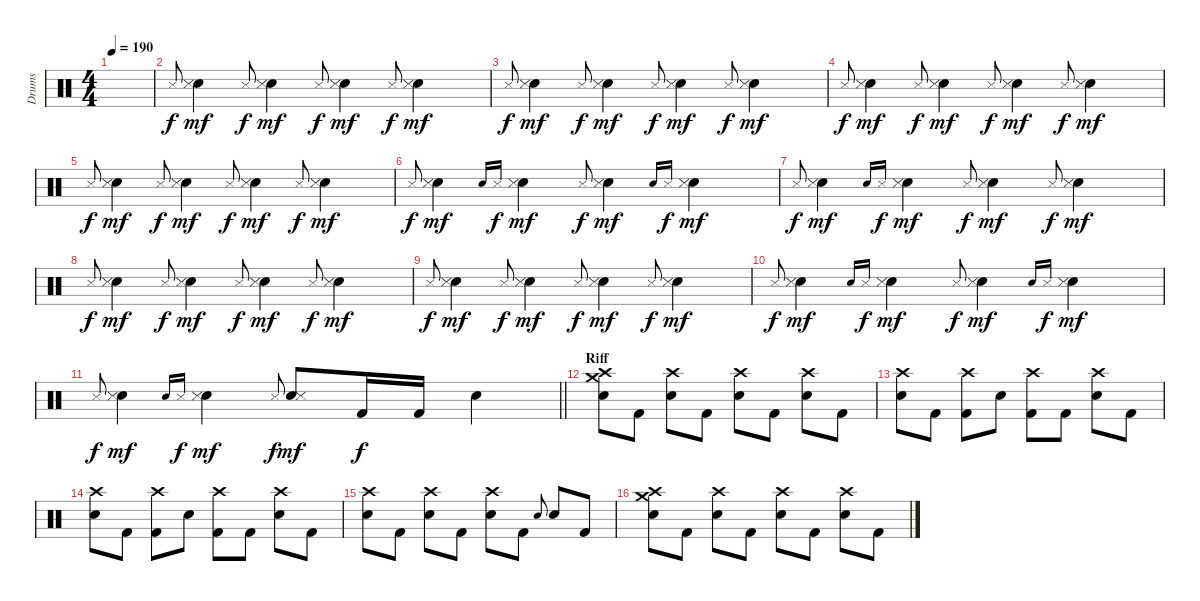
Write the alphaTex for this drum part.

\track ("Drums" "Drums") {instrument percussion}
\staff {score}
\articulation defaults
\ts (4 4)
\tempo 190
\clef neutral
\ks c
|
"Metronome (hit)".8{gr onbeat} ("Electric Snare (hit)" "Metronome (hit)").4{dy mf} "Metronome (hit)".8{gr onbeat dy f} ("Electric Snare (hit)" "Metronome (hit)").4{dy mf} "Metronome (hit)".8{gr onbeat dy f} ("Electric Snare (hit)" "Metronome (hit)").4{dy mf} "Metronome (hit)".8{gr onbeat dy f} ("Electric Snare (hit)" "Metronome (hit)").4{dy mf} |
"Metronome (hit)".8{gr onbeat dy f} ("Electric Snare (hit)" "Metronome (hit)").4{dy mf} "Metronome (hit)".8{gr onbeat dy f} ("Electric Snare (hit)" "Metronome (hit)").4{dy mf} "Metronome (hit)".8{gr onbeat dy f} ("Electric Snare (hit)" "Metronome (hit)").4{dy mf} "Metronome (hit)".8{gr onbeat dy f} ("Electric Snare (hit)" "Metronome (hit)").4{dy mf} |
"Metronome (hit)".8{gr onbeat dy f} ("Electric Snare (hit)" "Metronome (hit)").4{dy mf} "Metronome (hit)".8{gr onbeat dy f} ("Electric Snare (hit)" "Metronome (hit)").4{dy mf} "Metronome (hit)".8{gr onbeat dy f} ("Electric Snare (hit)" "Metronome (hit)").4{dy mf} "Metronome (hit)".8{gr onbeat dy f} ("Electric Snare (hit)" "Metronome (hit)").4{dy mf} |
"Metronome (hit)".8{gr onbeat dy f} ("Electric Snare (hit)" "Metronome (hit)").4{dy mf} "Metronome (hit)".8{gr onbeat dy f} ("Electric Snare (hit)" "Metronome (hit)").4{dy mf} "Metronome (hit)".8{gr onbeat dy f} ("Electric Snare (hit)" "Metronome (hit)").4{dy mf} "Metronome (hit)".8{gr onbeat dy f} ("Electric Snare (hit)" "Metronome (hit)").4{dy mf} |
"Metronome (hit)".8{gr onbeat dy f} ("Electric Snare (hit)" "Metronome (hit)").4{dy mf} "Electric Snare (hit)".16{gr onbeat} "Metronome (hit)".16{gr onbeat dy f} ("Electric Snare (hit)" "Metronome (hit)").4{dy mf} "Metronome (hit)".8{gr onbeat dy f} ("Electric Snare (hit)" "Metronome (hit)").4{dy mf} "Electric Snare (hit)".16{gr onbeat} "Metronome (hit)".16{gr onbeat dy f} ("Electric Snare (hit)" "Metronome (hit)").4{dy mf} |
"Metronome (hit)".8{gr onbeat dy f} ("Electric Snare (hit)" "Metronome (hit)").4{dy mf} "Electric Snare (hit)".16{gr onbeat} "Metronome (hit)".16{gr onbeat dy f} ("Electric Snare (hit)" "Metronome (hit)").4{dy mf} "Metronome (hit)".8{gr onbeat dy f} ("Electric Snare (hit)" "Metronome (hit)").4{dy mf} "Metronome (hit)".8{gr onbeat dy f} ("Electric Snare (hit)" "Metronome (hit)").4{dy mf} |
"Metronome (hit)".8{gr onbeat dy f} ("Electric Snare (hit)" "Metronome (hit)").4{dy mf} "Metronome (hit)".8{gr onbeat dy f} ("Electric Snare (hit)" "Metronome (hit)").4{dy mf} "Metronome (hit)".8{gr onbeat dy f} ("Electric Snare (hit)" "Metronome (hit)").4{dy mf} "Metronome (hit)".8{gr onbeat dy f} ("Electric Snare (hit)" "Metronome (hit)").4{dy mf} |
"Metronome (hit)".8{gr onbeat dy f} ("Electric Snare (hit)" "Metronome (hit)").4{dy mf} "Metronome (hit)".8{gr onbeat dy f} ("Electric Snare (hit)" "Metronome (hit)").4{dy mf} "Metronome (hit)".8{gr onbeat dy f} ("Electric Snare (hit)" "Metronome (hit)").4{dy mf} "Metronome (hit)".8{gr onbeat dy f} ("Electric Snare (hit)" "Metronome (hit)").4{dy mf} |
"Metronome (hit)".8{gr onbeat dy f} ("Electric Snare (hit)" "Metronome (hit)").4{dy mf} "Electric Snare (hit)".16{gr onbeat} "Metronome (hit)".16{gr onbeat dy f} ("Electric Snare (hit)" "Metronome (hit)").4{dy mf} "Metronome (hit)".8{gr onbeat dy f} ("Electric Snare (hit)" "Metronome (hit)").4{dy mf} "Electric Snare (hit)".16{gr onbeat} "Metronome (hit)".16{gr onbeat dy f} ("Electric Snare (hit)" "Metronome (hit)").4{dy mf} |
\barLineRight lightlight "Metronome (hit)".8{gr onbeat dy f}
("Electric Snare (hit)" "Metronome (hit)").4{dy mf} "Electric Snare (hit)".16{gr onbeat} "Metronome (hit)".16{gr onbeat dy f} ("Electric Snare (hit)" "Metronome (hit)").4{dy mf} "Metronome (hit)".8{gr onbeat dy f} ("Electric Snare (hit)" "Metronome (hit)").8{dy mf} "Kick (hit) 2".16{dy f} "Kick (hit) 2".16 "Electric Snare (hit)".4 |
\section ("" "Riff")
("Crash medium (hit)" "Crash high (hit)" "Electric Snare (hit)").8 "Kick (hit) 2".8 ("Crash high (hit)" "Electric Snare (hit)").8 "Kick (hit) 2".8 ("Crash high (hit)" "Electric Snare (hit)").8 "Kick (hit) 2".8 ("Crash high (hit)" "Electric Snare (hit)").8 "Kick (hit) 2".8 |
("Crash high (hit)" "Electric Snare (hit)").8 "Kick (hit) 2".8 ("Crash high (hit)" "Kick (hit) 2").8 "Electric Snare (hit)".8 ("Crash high (hit)" "Kick (hit) 2").8 "Kick (hit) 2".8 ("Crash high (hit)" "Electric Snare (hit)").8 "Kick (hit) 2".8 |
("Crash high (hit)" "Electric Snare (hit)").8 "Kick (hit) 2".8 ("Crash high (hit)" "Kick (hit) 2").8 "Electric Snare (hit)".8 ("Crash high (hit)" "Kick (hit) 2").8 "Kick (hit) 2".8 ("Crash high (hit)" "Electric Snare (hit)").8 "Kick (hit) 2".8 |
("Crash high (hit)" "Electric Snare (hit)").8 "Kick (hit) 2".8 ("Crash high (hit)" "Electric Snare (hit)").8 "Kick (hit) 2".8 ("Crash high (hit)" "Electric Snare (hit)").8 "Kick (hit) 2".8 "Electric Snare (hit)".8{gr onbeat} "Electric Snare (hit)".8 "Kick (hit) 2".8 |
("Crash medium (hit)" "Crash high (hit)" "Electric Snare (hit)").8 "Kick (hit) 2".8 ("Crash high (hit)" "Electric Snare (hit)").8 "Kick (hit) 2".8 ("Crash high (hit)" "Electric Snare (hit)").8 "Kick (hit) 2".8 ("Crash high (hit)" "Electric Snare (hit)").8 "Kick (hit) 2".8
